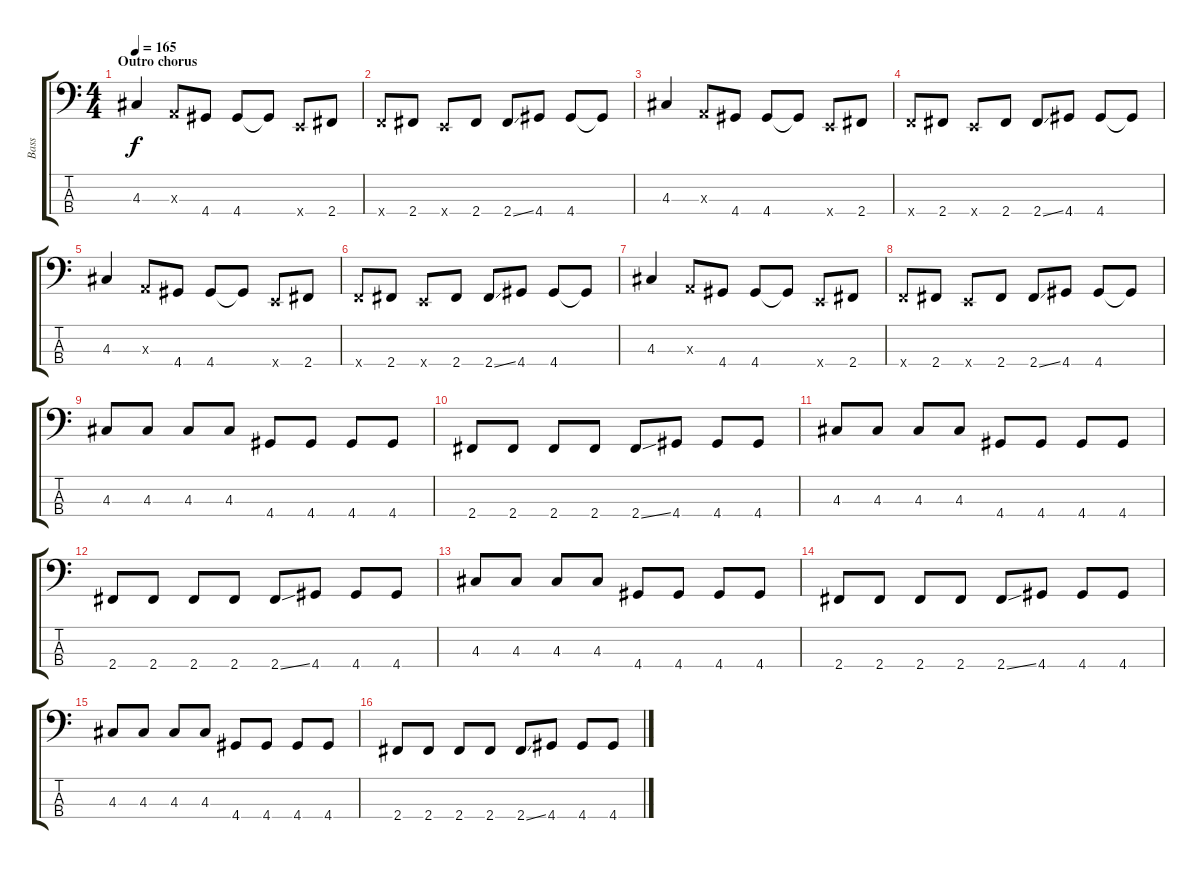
\track ("Bass" "Bass") {instrument slapbass2}
\staff {score tabs}
\tuning (G2 D2 A1 E1) {hide}
\ts (4 4)
\section ("" "Outro chorus")
\tempo 165
\clef f4
\ks c
4.3.4{dy f} 0.3{x}.8 4.4.8 4.4.8 4.4{t}.8 0.4{x}.8 2.4.8 |
1.4{x}.8 2.4.8 0.4{x}.8 2.4.8 2.4{ss}.8 4.4.8 4.4.8 4.4{t}.8 |
4.3.4 0.3{x}.8 4.4.8 4.4.8 4.4{t}.8 0.4{x}.8 2.4.8 |
1.4{x}.8 2.4.8 0.4{x}.8 2.4.8 2.4{ss}.8 4.4.8 4.4.8 4.4{t}.8 |
4.3.4 0.3{x}.8 4.4.8 4.4.8 4.4{t}.8 0.4{x}.8 2.4.8 |
1.4{x}.8 2.4.8 0.4{x}.8 2.4.8 2.4{ss}.8 4.4.8 4.4.8 4.4{t}.8 |
4.3.4 0.3{x}.8 4.4.8 4.4.8 4.4{t}.8 0.4{x}.8 2.4.8 |
1.4{x}.8 2.4.8 0.4{x}.8 2.4.8 2.4{ss}.8 4.4.8 4.4.8 4.4{t}.8 |
4.3.8 4.3.8 4.3.8 4.3.8 4.4.8 4.4.8 4.4.8 4.4.8 |
2.4.8 2.4.8 2.4.8 2.4.8 2.4{ss}.8 4.4.8 4.4.8 4.4.8 |
4.3.8 4.3.8 4.3.8 4.3.8 4.4.8 4.4.8 4.4.8 4.4.8 |
2.4.8 2.4.8 2.4.8 2.4.8 2.4{ss}.8 4.4.8 4.4.8 4.4.8 |
4.3.8 4.3.8 4.3.8 4.3.8 4.4.8 4.4.8 4.4.8 4.4.8 |
2.4.8 2.4.8 2.4.8 2.4.8 2.4{ss}.8 4.4.8 4.4.8 4.4.8 |
4.3.8 4.3.8 4.3.8 4.3.8 4.4.8 4.4.8 4.4.8 4.4.8 |
2.4.8 2.4.8 2.4.8 2.4.8 2.4{ss}.8 4.4.8 4.4.8 4.4.8
